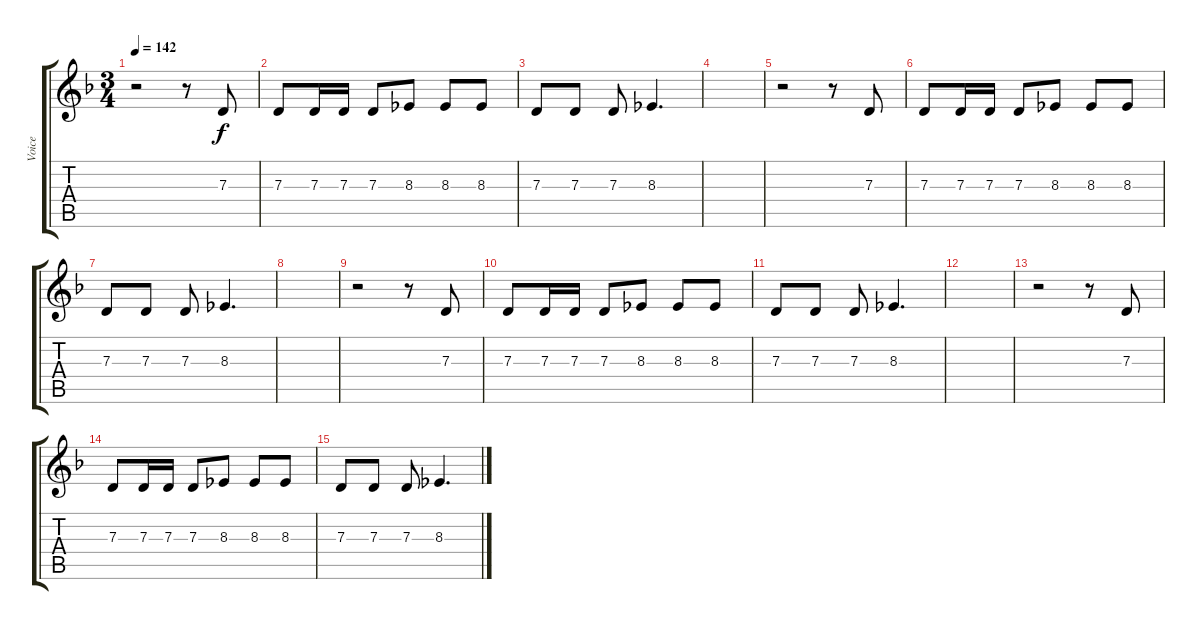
\track ("Voice" "Voice") {instrument lead6voice}
\staff {score tabs}
\tuning (E4 B3 G3 D3 A2 E2) {hide}
\ts (3 4)
\tempo 142
\clef g2
\ks dminor
r.2{dy f} r.8 7.3.8 |
7.3.8 7.3.16 7.3.16 7.3.8 8.3.8 8.3.8 8.3.8 |
7.3.8 7.3.8 7.3.8 8.3.4{d} |
|
r.2 r.8 7.3.8 |
7.3.8 7.3.16 7.3.16 7.3.8 8.3.8 8.3.8 8.3.8 |
7.3.8 7.3.8 7.3.8 8.3.4{d} |
|
r.2 r.8 7.3.8 |
7.3.8 7.3.16 7.3.16 7.3.8 8.3.8 8.3.8 8.3.8 |
7.3.8 7.3.8 7.3.8 8.3.4{d} |
|
r.2 r.8 7.3.8 |
7.3.8 7.3.16 7.3.16 7.3.8 8.3.8 8.3.8 8.3.8 |
7.3.8 7.3.8 7.3.8 8.3.4{d}
